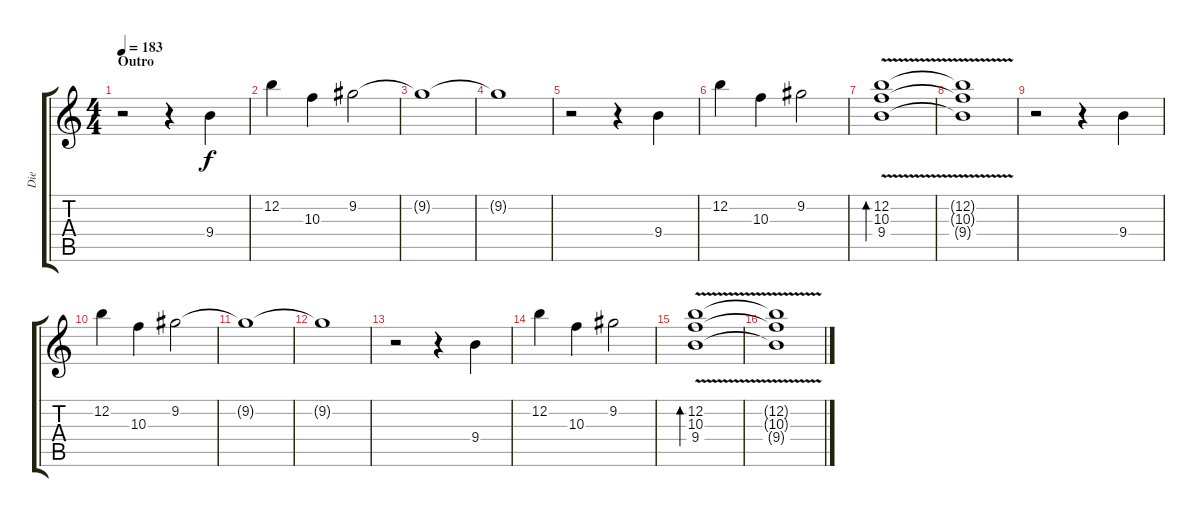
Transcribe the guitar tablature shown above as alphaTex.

\track ("Die" "Die") {instrument distortionguitar}
\staff {score tabs}
\tuning (E4 B3 G3 D3 A2 D2) {hide}
\ts (4 4)
\section ("" "Outro")
\tempo 183
\clef g2
\ks c
r.2{dy f} r.4{instrument sitar} 9.4.4 |
12.2.4 10.3.4 9.2.2 |
9.2{t}.1 |
9.2{t}.1 |
r.2 r.4 9.4.4 |
12.2.4 10.3.4 9.2.2 |
(12.2 10.3 9.4{v}).1{bd 480} |
(12.2{t} 10.3{t} 9.4{t}).1 |
r.2 r.4 9.4.4 |
12.2.4 10.3.4 9.2.2 |
9.2{t}.1 |
9.2{t}.1 |
r.2 r.4 9.4.4 |
12.2.4 10.3.4 9.2.2 |
(12.2 10.3 9.4{v}).1{bd 480} |
(12.2{t} 10.3{t} 9.4{t}).1
